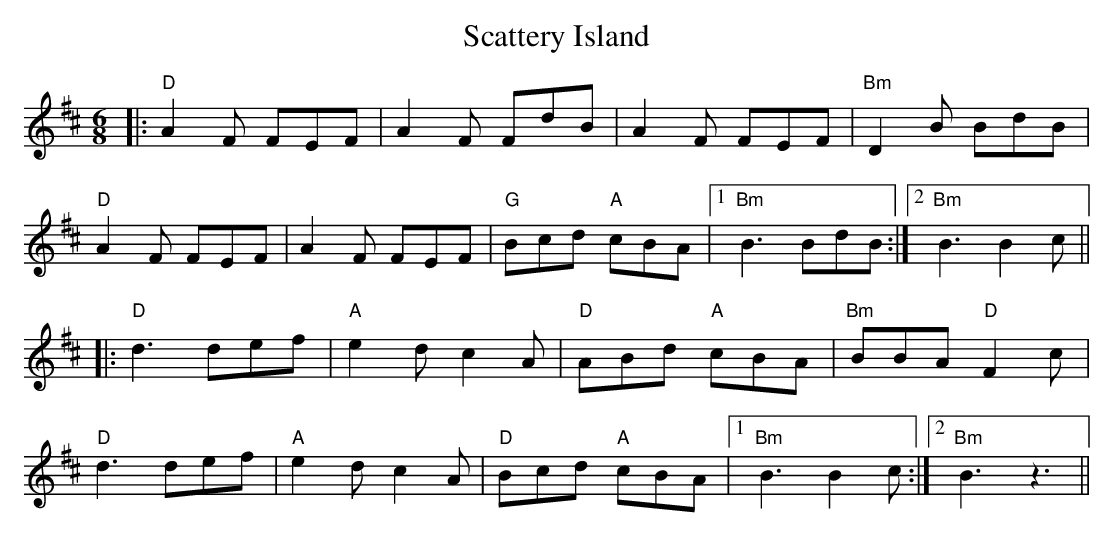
X:1
T: Scattery Island
M: 6/8
L: 1/8
K: Dmaj
|:"D"A2 F FEF|A2F FdB|A2F FEF|"Bm"D2 B BdB|
"D"A2 F FEF|A2F FEF|"G"Bcd "A"cBA|1 "Bm"B3 BdB:|2 "Bm"B3 B2c||
|:"D"d3 def|"A"e2d c2A|"D"ABd "A"cBA|"Bm" BBA "D"F2c|
"D" d3 def|"A"e2d c2A|"D"Bcd "A"cBA|1 "Bm"B3 B2c:|2 "Bm" B3 z3||
